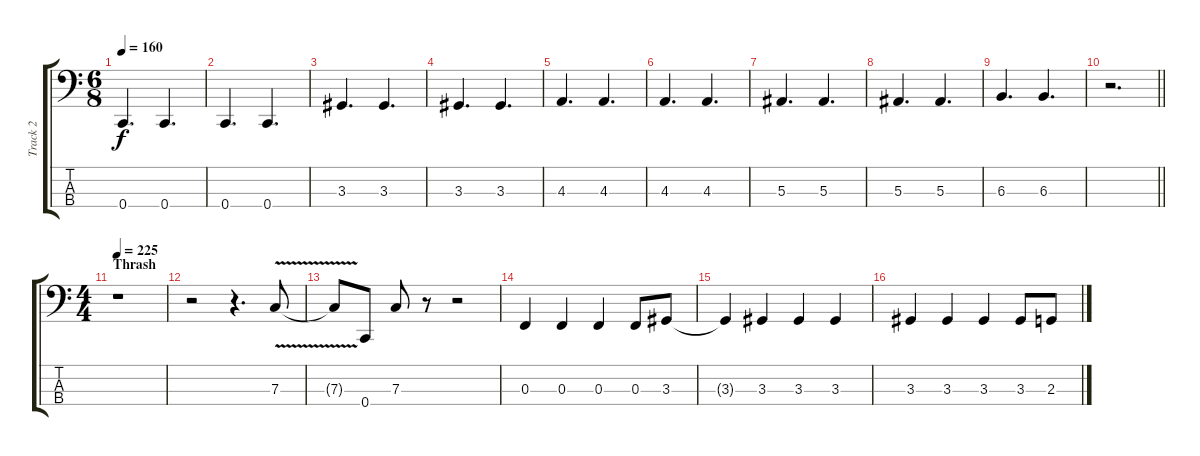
\track ("Track 2" "Track 2") {instrument electricbassfinger}
\staff {score tabs}
\tuning (Eb2 Bb1 F1 C1) {hide}
\ts (6 8)
\tempo 160
\clef f4
\ks c
0.4.4{d dy f} 0.4.4{d} |
0.4.4{d} 0.4.4{d} |
3.3.4{d} 3.3.4{d} |
3.3.4{d} 3.3.4{d} |
4.3.4{d} 4.3.4{d} |
4.3.4{d} 4.3.4{d} |
5.3.4{d} 5.3.4{d} |
5.3.4{d} 5.3.4{d} |
6.3.4{d} 6.3.4{d} |
\barLineRight lightlight
r.2{d} |
\ts (4 4)
\section ("" "Thrash")
\tempo 225
r.1 |
r.2 r.4{d} 7.3{v}.8 |
7.3{t}.8 0.4.8 7.3.8 r.8 r.2 |
0.3.4 0.3.4 0.3.4 0.3.8 3.3.8 |
3.3{t}.4 3.3.4 3.3.4 3.3.4 |
3.3.4 3.3.4 3.3.4 3.3.8 2.3.8
